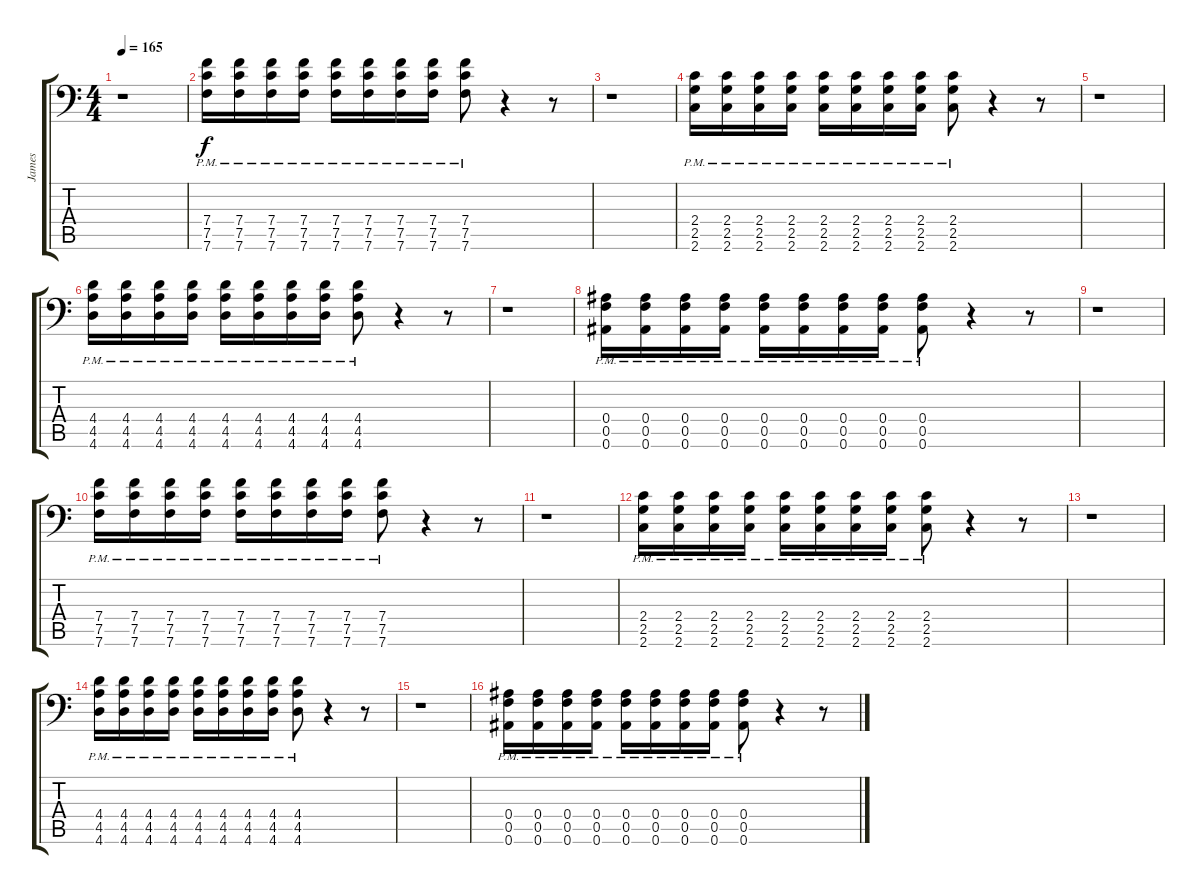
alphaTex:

\track ("James" "James") {instrument distortionguitar}
\staff {score tabs}
\tuning (C4 G3 Eb3 Bb2 F2 Bb1) {hide}
\ts (4 4)
\tempo 165
\clef f4
\ks c
r.1{dy f} |
(7.4{pm} 7.5{pm} 7.6{pm}).16 (7.4{pm} 7.5{pm} 7.6{pm}).16 (7.4{pm} 7.5{pm} 7.6{pm}).16 (7.4{pm} 7.5{pm} 7.6{pm}).16 (7.4{pm} 7.5{pm} 7.6{pm}).16 (7.4{pm} 7.5{pm} 7.6{pm}).16 (7.4{pm} 7.5{pm} 7.6{pm}).16 (7.4{pm} 7.5{pm} 7.6{pm}).16 (7.4{pm} 7.5{pm} 7.6{pm}).8 r.4 r.8 |
r.1 |
(2.4{pm} 2.5{pm} 2.6{pm}).16 (2.4{pm} 2.5{pm} 2.6{pm}).16 (2.4{pm} 2.5{pm} 2.6{pm}).16 (2.4{pm} 2.5{pm} 2.6{pm}).16 (2.4{pm} 2.5{pm} 2.6{pm}).16 (2.4{pm} 2.5{pm} 2.6{pm}).16 (2.4{pm} 2.5{pm} 2.6{pm}).16 (2.4{pm} 2.5{pm} 2.6{pm}).16 (2.4{pm} 2.5{pm} 2.6{pm}).8 r.4 r.8 |
r.1 |
(4.4{pm} 4.5{pm} 4.6{pm}).16 (4.4{pm} 4.5{pm} 4.6{pm}).16 (4.4{pm} 4.5{pm} 4.6{pm}).16 (4.4{pm} 4.5{pm} 4.6{pm}).16 (4.4{pm} 4.5{pm} 4.6{pm}).16 (4.4{pm} 4.5{pm} 4.6{pm}).16 (4.4{pm} 4.5{pm} 4.6{pm}).16 (4.4{pm} 4.5{pm} 4.6{pm}).16 (4.4{pm} 4.5{pm} 4.6{pm}).8 r.4 r.8 |
r.1 |
(0.4{pm} 0.5{pm} 0.6{pm}).16 (0.4{pm} 0.5{pm} 0.6{pm}).16 (0.4{pm} 0.5{pm} 0.6{pm}).16 (0.4{pm} 0.5{pm} 0.6{pm}).16 (0.4{pm} 0.5{pm} 0.6{pm}).16 (0.4{pm} 0.5{pm} 0.6{pm}).16 (0.4{pm} 0.5{pm} 0.6{pm}).16 (0.4{pm} 0.5{pm} 0.6{pm}).16 (0.4{pm} 0.5{pm} 0.6{pm}).8 r.4 r.8 |
r.1 |
(7.4{pm} 7.5{pm} 7.6{pm}).16 (7.4{pm} 7.5{pm} 7.6{pm}).16 (7.4{pm} 7.5{pm} 7.6{pm}).16 (7.4{pm} 7.5{pm} 7.6{pm}).16 (7.4{pm} 7.5{pm} 7.6{pm}).16 (7.4{pm} 7.5{pm} 7.6{pm}).16 (7.4{pm} 7.5{pm} 7.6{pm}).16 (7.4{pm} 7.5{pm} 7.6{pm}).16 (7.4{pm} 7.5{pm} 7.6{pm}).8 r.4 r.8 |
r.1 |
(2.4{pm} 2.5{pm} 2.6{pm}).16 (2.4{pm} 2.5{pm} 2.6{pm}).16 (2.4{pm} 2.5{pm} 2.6{pm}).16 (2.4{pm} 2.5{pm} 2.6{pm}).16 (2.4{pm} 2.5{pm} 2.6{pm}).16 (2.4{pm} 2.5{pm} 2.6{pm}).16 (2.4{pm} 2.5{pm} 2.6{pm}).16 (2.4{pm} 2.5{pm} 2.6{pm}).16 (2.4{pm} 2.5{pm} 2.6{pm}).8 r.4 r.8 |
r.1 |
(4.4{pm} 4.5{pm} 4.6{pm}).16 (4.4{pm} 4.5{pm} 4.6{pm}).16 (4.4{pm} 4.5{pm} 4.6{pm}).16 (4.4{pm} 4.5{pm} 4.6{pm}).16 (4.4{pm} 4.5{pm} 4.6{pm}).16 (4.4{pm} 4.5{pm} 4.6{pm}).16 (4.4{pm} 4.5{pm} 4.6{pm}).16 (4.4{pm} 4.5{pm} 4.6{pm}).16 (4.4{pm} 4.5{pm} 4.6{pm}).8 r.4 r.8 |
r.1 |
(0.4{pm} 0.5{pm} 0.6{pm}).16 (0.4{pm} 0.5{pm} 0.6{pm}).16 (0.4{pm} 0.5{pm} 0.6{pm}).16 (0.4{pm} 0.5{pm} 0.6{pm}).16 (0.4{pm} 0.5{pm} 0.6{pm}).16 (0.4{pm} 0.5{pm} 0.6{pm}).16 (0.4{pm} 0.5{pm} 0.6{pm}).16 (0.4{pm} 0.5{pm} 0.6{pm}).16 (0.4{pm} 0.5{pm} 0.6{pm}).8 r.4 r.8
